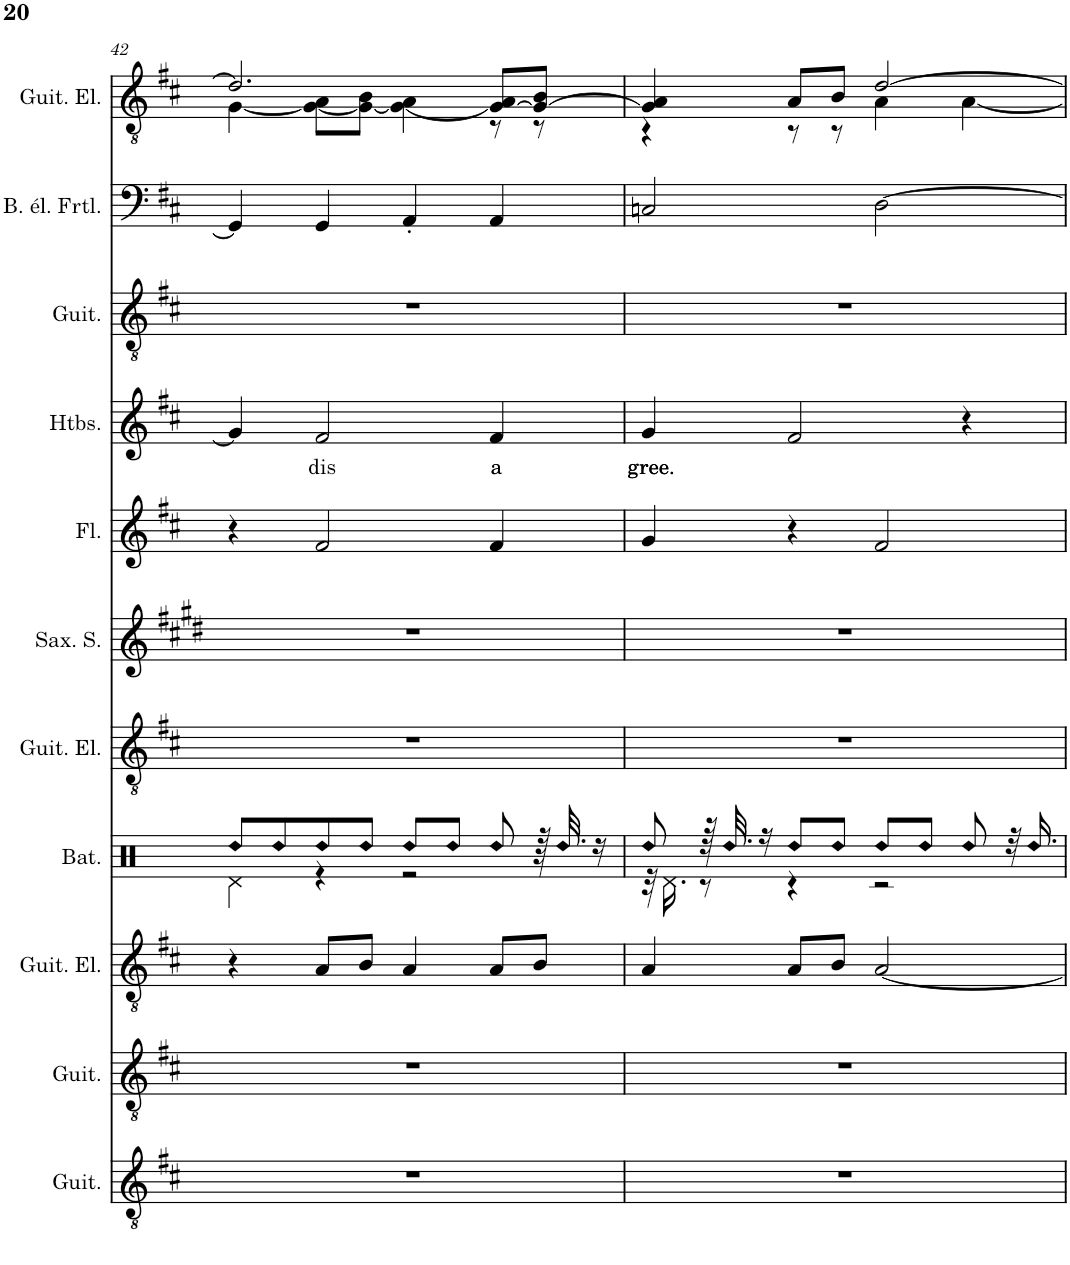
**kern	**kern	**kern	**kern	**kern	**kern	**kern	**kern	**text	**kern	**kern	**kern
*part11	*part10	*part9	*part8	*part7	*part6	*part5	*part4	*part4	*part3	*part2	*part1
*staff11	*staff10	*staff9	*staff8	*staff7	*staff6	*staff5	*staff4	*staff4	*staff3	*staff2	*staff1
*I"Guitare acoustique	*I"Guitare acoustique	*I"Guitare électrique	*I"Batterie	*I"Guitare électrique	*I"Saxophone Soprano	*I"Flûte	*I"Hautbois	*	*I"Guitare acoustique	*I"Basse électrique fretless	*I"Guitare électrique
*I'Guit.	*I'Guit.	*I'Guit. El.	*I'Bat.	*I'Guit. El.	*I'Sax. S.	*I'Fl.	*I'Htbs.	*	*I'Guit.	*I'B. él. Frtl.	*I'Guit. El.
!!LO:PB:g=z
*clefGv2	*clefGv2	*clefGv2	*clefX	*clefGv2	*clefG2	*clefG2	*clefG2	*	*clefGv2	*clefF4	*clefGv2
*	*	*	*	*	*Trd1c2	*	*	*	*	*Trd7c12	*
*k[f#c#]	*k[f#c#]	*k[f#c#]	*k[]	*k[f#c#]	*k[f#c#g#d#]	*k[f#c#]	*k[f#c#]	*	*k[f#c#]	*k[f#c#]	*k[f#c#]
*M4/4	*M4/4	*M4/4	*M4/4	*M4/4	*M4/4	*M4/4	*M4/4	*	*M4/4	*M4/4	*M4/4
=42	=42	=42	=42	=42	=42	=42	=42	=42	=42	=42	=42
!	!	!	!LO:N:head=diamond	!	!	!	!	!	!	!	!
*	*	*	*^	*	*	*	*	*	*	*	*^
1r	1r	4r	8Rdd/L	4Rd\	1r	1r	4r	4g/]	.	1r	4GG/]	2.d/]	[4G\
!	!	!	!LO:N:head=diamond	!	!	!	!	!	!	!	!	!	!
.	.	.	8Rdd/	.	.	.	.	.	.	.	.	.	.
!	!	!	!LO:N:head=diamond	!	!	!	!	!	!LO:LY:b	!	!	!	!
.	.	8A/L	8Rdd/	4r	.	.	2f#/	2f#/	dis	.	4GG/	.	8G\_ 8A\L
!	!	!	!LO:N:head=diamond	!	!	!	!	!	!	!	!	!	!
.	.	8B/J	8Rdd/J	.	.	.	.	.	.	.	.	.	8G\_ 8B\J
!	!	!	!LO:N:head=diamond	!	!	!	!	!	!	!	!	!	!
.	.	4A/	8Rdd/L	2r	.	.	.	.	.	.	4AA'/	.	4G\_ 4A\
!	!	!	!LO:N:head=diamond	!	!	!	!	!	!	!	!	!	!
.	.	.	8Rdd/J	.	.	.	.	.	.	.	.	.	.
!	!	!	!LO:N:head=diamond	!	!	!	!	!	!LO:LY:b	!	!	!	!
.	.	8A/L	8Rdd/	.	.	.	4f#/	4f#/	a	.	4AA/	8G/_ 8A/L	8r
.	.	8B/J	64r	.	.	.	.	.	.	.	.	8G/_ 8B/J	8r
!	!	!	!LO:N:head=diamond	!	!	!	!	!	!	!	!	!	!
.	.	.	32.Rdd/	.	.	.	.	.	.	.	.	.	.
.	.	.	16r	.	.	.	.	.	.	.	.	.	.
=43	=43	=43	=43	=43	=43	=43	=43	=43	=43	=43	=43	=43	=43
!	!	!	!LO:N:head=diamond	!	!	!	!	!	!LO:LY:b	!	!	!	!
1r	1r	4A/	8Rdd/	32r	1r	1r	4g/	4g/	gree.	1r	2Cn/	4G/] 4A/	4r
.	.	.	.	16.Rd\	.	.	.	.	.	.	.	.	.
.	.	.	64r	8r	.	.	.	.	.	.	.	.	.
!	!	!	!LO:N:head=diamond	!	!	!	!	!	!	!	!	!	!
.	.	.	32.Rdd/	.	.	.	.	.	.	.	.	.	.
.	.	.	16r	.	.	.	.	.	.	.	.	.	.
!	!	!	!LO:N:head=diamond	!	!	!	!	!	!	!	!	!	!
.	.	8A/L	8Rdd/L	4r	.	.	4r	2f#/	.	.	.	8A/L	8r
!	!	!	!LO:N:head=diamond	!	!	!	!	!	!	!	!	!	!
.	.	8B/J	8Rdd/J	.	.	.	.	.	.	.	.	8B/J	8r
!	!	!	!LO:N:head=diamond	!	!	!	!	!	!	!	!	!	!
.	.	[2A/	8Rdd/L	2r	.	.	2f#/	.	.	.	[2D\	[2d/	4A\
!	!	!	!LO:N:head=diamond	!	!	!	!	!	!	!	!	!	!
.	.	.	8Rdd/J	.	.	.	.	.	.	.	.	.	.
!	!	!	!LO:N:head=diamond	!	!	!	!	!	!	!	!	!	!
.	.	.	8Rdd/	.	.	.	.	4r	.	.	.	.	[4A\
.	.	.	32r	.	.	.	.	.	.	.	.	.	.
!	!	!	!LO:N:head=diamond	!	!	!	!	!	!	!	!	!	!
.	.	.	16.Rdd/	.	.	.	.	.	.	.	.	.	.
*	*	*	*v	*v	*	*	*	*	*	*	*	*v	*v
=	=	=	=	=	=	=	=	=	=	=	=
*-	*-	*-	*-	*-	*-	*-	*-	*-	*-	*-	*-
